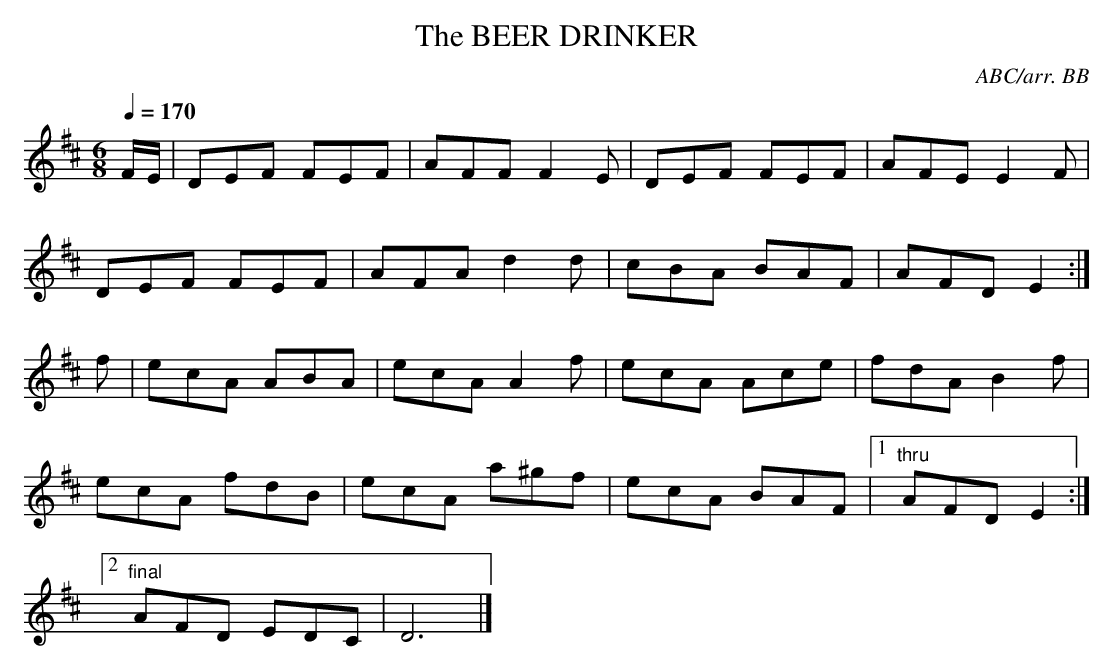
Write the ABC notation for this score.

X:1
T:BEER DRINKER, The
C:ABC/arr. BB
Y:"very quick"
Q:1/4=170
L:1/8
M:6/8
K:D
F/E/|DEF FEF|AFF F2E|DEF FEF|AFE E2F|
DEF FEF|AFA d2d|cBA BAF|AFD E2:|
f|ecA ABA|ecA A2f|ecA Ace|fdA B2f|
ecA fdB|ecA a^gf|ecA BAF|1"thru"AFD E2 :|
[2"final" AFD EDC|D6|]
